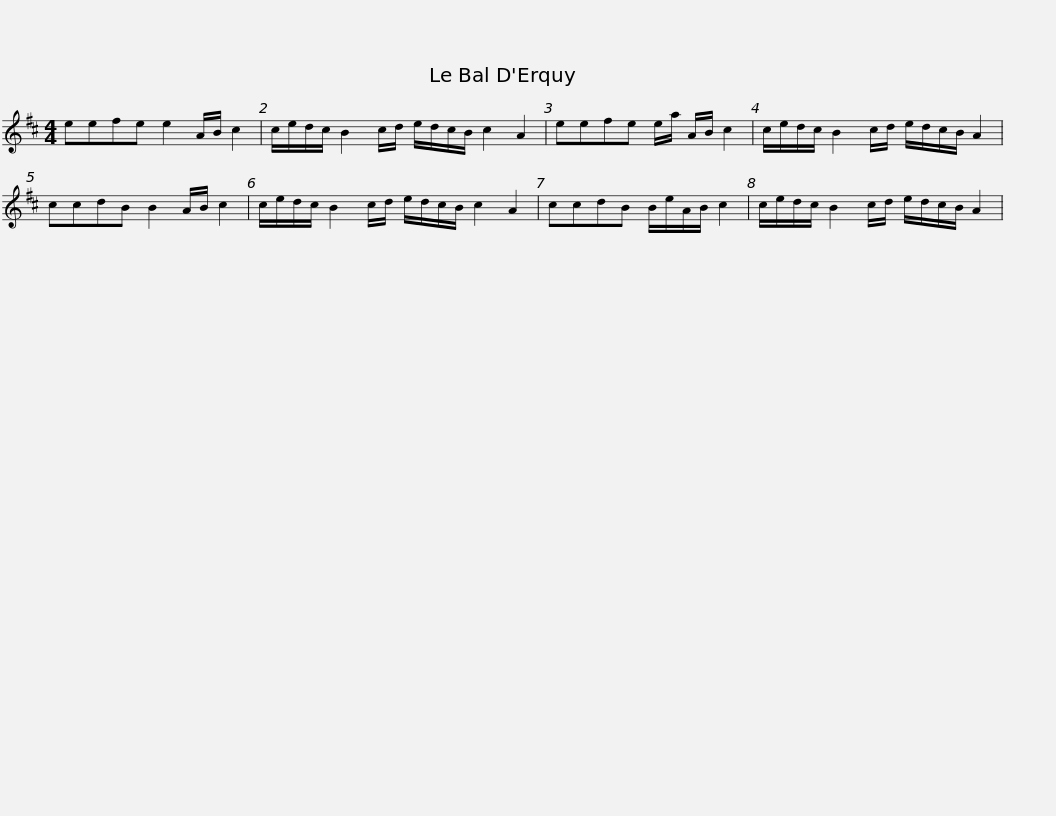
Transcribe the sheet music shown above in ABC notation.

X:1
L:1/8
M:4/4
I:linebreak $
K:D
V:1 treble
V:1
 eefe e2 A/B/ c2 | c/e/d/c/ B2 c/d/ e/d/c/B/ c2 A2 | eefe e/a/ A/B/ c2 | c/e/d/c/ B2 c/d/ e/d/c/B/ A2 |$ ccdB B2 A/B/ c2 | %5
 c/e/d/c/ B2 c/d/ e/d/c/B/ c2 A2 | ccdB B/e/A/B/ c2 | c/e/d/c/ B2 c/d/ e/d/c/B/ A2 | %8
